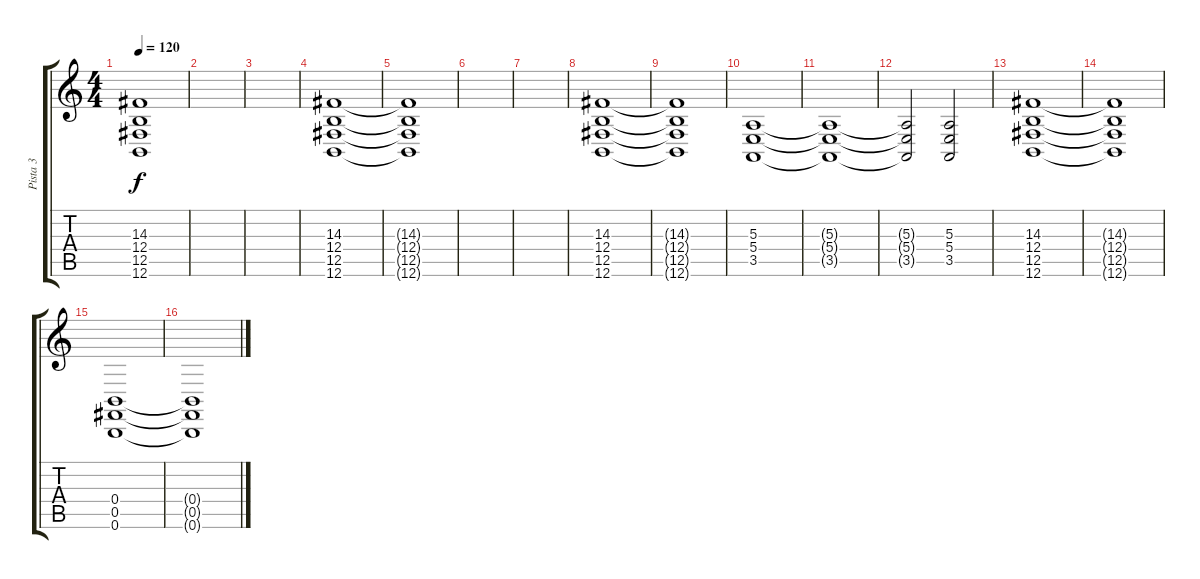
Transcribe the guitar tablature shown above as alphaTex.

\track ("Pista 3" "Pista 3") {instrument fx6goblins}
\staff {score tabs}
\tuning (Db4 Ab3 E3 B2 Gb2 B1) {hide}
\ts (4 4)
\tempo 120
\clef g2
\ks c
(14.3{t} 12.4{t} 12.5{t} 12.6{t}).1{dy f} |
|
|
(14.3 12.4 12.5 12.6).1 |
(14.3{t} 12.4{t} 12.5{t} 12.6{t}).1 |
|
|
(14.3 12.4 12.5 12.6).1 |
(14.3{t} 12.4{t} 12.5{t} 12.6{t}).1 |
(5.3 5.4 3.5).1 |
(5.3{t} 5.4{t} 3.5{t}).1 |
(5.3{t} 5.4{t} 3.5{t}).2 (5.3 5.4 3.5).2 |
(14.3 12.4 12.5 12.6).1 |
(14.3{t} 12.4{t} 12.5{t} 12.6{t}).1 |
(0.4 0.5 0.6).1 |
(0.4{t} 0.5{t} 0.6{t}).1
